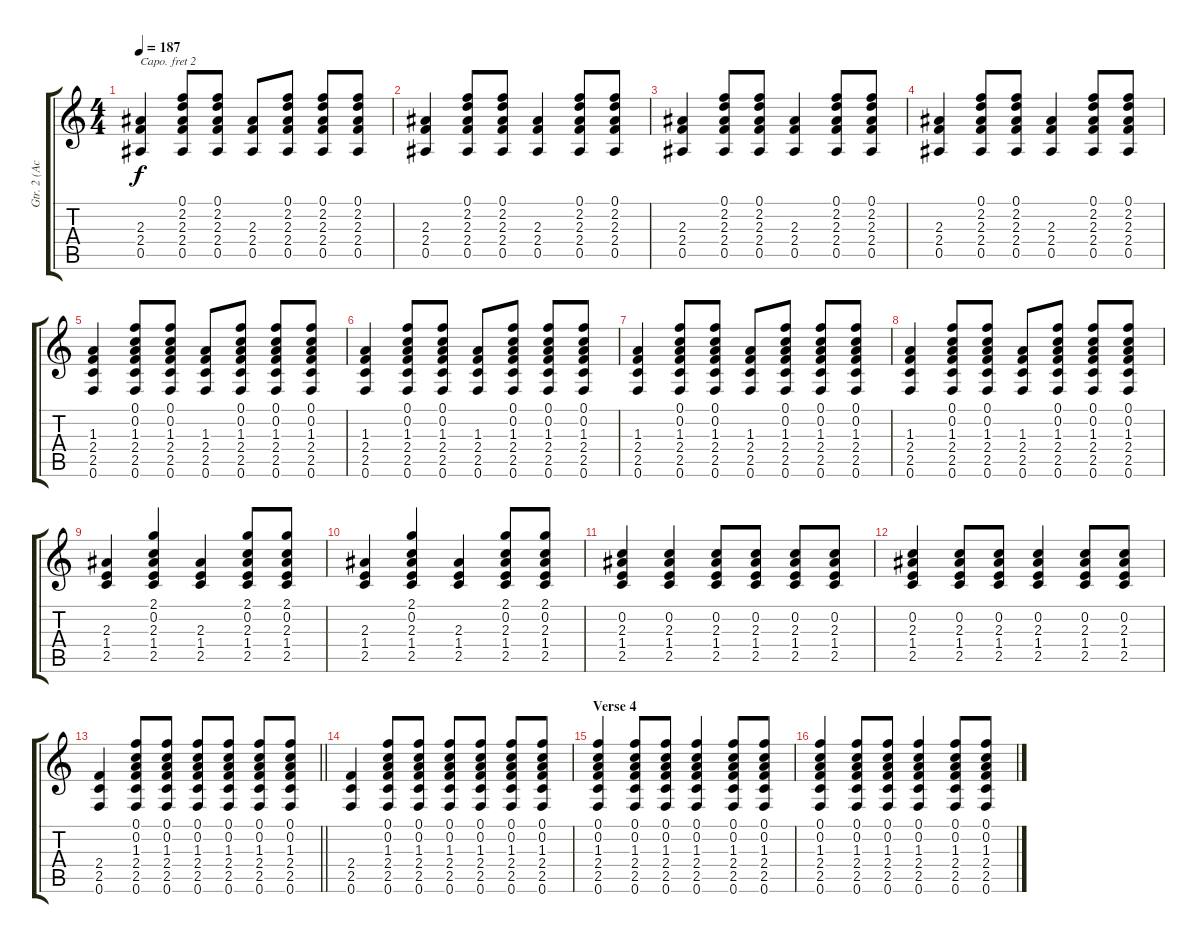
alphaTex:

\track ("Gtr. 2 (Acoustic)" "Gtr. 2 (Ac") {instrument acousticguitarnylon}
\staff {score tabs}
\capo 2
\tuning (Eb4 Bb3 Gb3 Db3 Ab2 Eb2) {hide}
\ts (4 4)
\tempo 187
\clef g2
\ks c
(2.3 2.4 0.5).4{dy f} (0.1 2.2 2.3 2.4 0.5).8 (0.1 2.2 2.3 2.4 0.5).8 (2.3 2.4 0.5).8 (0.1 2.2 2.3 2.4 0.5).8 (0.1 2.2 2.3 2.4 0.5).8 (0.1 2.2 2.3 2.4 0.5).8 |
(2.3 2.4 0.5).4 (0.1 2.2 2.3 2.4 0.5).8 (0.1 2.2 2.3 2.4 0.5).8 (2.3 2.4 0.5).4 (0.1 2.2 2.3 2.4 0.5).8 (0.1 2.2 2.3 2.4 0.5).8 |
(2.3 2.4 0.5).4 (0.1 2.2 2.3 2.4 0.5).8 (0.1 2.2 2.3 2.4 0.5).8 (2.3 2.4 0.5).4 (0.1 2.2 2.3 2.4 0.5).8 (0.1 2.2 2.3 2.4 0.5).8 |
(2.3 2.4 0.5).4 (0.1 2.2 2.3 2.4 0.5).8 (0.1 2.2 2.3 2.4 0.5).8 (2.3 2.4 0.5).4 (0.1 2.2 2.3 2.4 0.5).8 (0.1 2.2 2.3 2.4 0.5).8 |
(1.3 2.4 2.5 0.6).4 (0.1 0.2 1.3 2.4 2.5 0.6).8 (0.1 0.2 1.3 2.4 2.5 0.6).8 (1.3 2.4 2.5 0.6).8 (0.1 0.2 1.3 2.4 2.5 0.6).8 (0.1 0.2 1.3 2.4 2.5 0.6).8 (0.1 0.2 1.3 2.4 2.5 0.6).8 |
(1.3 2.4 2.5 0.6).4 (0.1 0.2 1.3 2.4 2.5 0.6).8 (0.1 0.2 1.3 2.4 2.5 0.6).8 (1.3 2.4 2.5 0.6).8 (0.1 0.2 1.3 2.4 2.5 0.6).8 (0.1 0.2 1.3 2.4 2.5 0.6).8 (0.1 0.2 1.3 2.4 2.5 0.6).8 |
(1.3 2.4 2.5 0.6).4 (0.1 0.2 1.3 2.4 2.5 0.6).8 (0.1 0.2 1.3 2.4 2.5 0.6).8 (1.3 2.4 2.5 0.6).8 (0.1 0.2 1.3 2.4 2.5 0.6).8 (0.1 0.2 1.3 2.4 2.5 0.6).8 (0.1 0.2 1.3 2.4 2.5 0.6).8 |
(1.3 2.4 2.5 0.6).4 (0.1 0.2 1.3 2.4 2.5 0.6).8 (0.1 0.2 1.3 2.4 2.5 0.6).8 (1.3 2.4 2.5 0.6).8 (0.1 0.2 1.3 2.4 2.5 0.6).8 (0.1 0.2 1.3 2.4 2.5 0.6).8 (0.1 0.2 1.3 2.4 2.5 0.6).8 |
(2.3 1.4 2.5).4 (2.1 0.2 2.3 1.4 2.5).4 (2.3 1.4 2.5).4 (2.1 0.2 2.3 1.4 2.5).8 (2.1 0.2 2.3 1.4 2.5).8 |
(2.3 1.4 2.5).4 (2.1 0.2 2.3 1.4 2.5).4 (2.3 1.4 2.5).4 (2.1 0.2 2.3 1.4 2.5).8 (2.1 0.2 2.3 1.4 2.5).8 |
(0.2 2.3 1.4 2.5).4 (0.2 2.3 1.4 2.5).4 (0.2 2.3 1.4 2.5).8 (0.2 2.3 1.4 2.5).8 (0.2 2.3 1.4 2.5).8 (0.2 2.3 1.4 2.5).8 |
(0.2 2.3 1.4 2.5).4 (0.2 2.3 1.4 2.5).8 (0.2 2.3 1.4 2.5).8 (0.2 2.3 1.4 2.5).4 (0.2 2.3 1.4 2.5).8 (0.2 2.3 1.4 2.5).8 |
\barLineRight lightlight
(2.4 2.5 0.6).4 (0.1 0.2 1.3 2.4 2.5 0.6).8 (0.1 0.2 1.3 2.4 2.5 0.6).8 (0.1 0.2 1.3 2.4 2.5 0.6).8 (0.1 0.2 1.3 2.4 2.5 0.6).8 (0.1 0.2 1.3 2.4 2.5 0.6).8 (0.1 0.2 1.3 2.4 2.5 0.6).8 |
(2.4 2.5 0.6).4 (0.1 0.2 1.3 2.4 2.5 0.6).8 (0.1 0.2 1.3 2.4 2.5 0.6).8 (0.1 0.2 1.3 2.4 2.5 0.6).8 (0.1 0.2 1.3 2.4 2.5 0.6).8 (0.1 0.2 1.3 2.4 2.5 0.6).8 (0.1 0.2 1.3 2.4 2.5 0.6).8 |
\section ("" "Verse 4")
(0.1 0.2 1.3 2.4 2.5 0.6).4 (0.1 0.2 1.3 2.4 2.5 0.6).8 (0.1 0.2 1.3 2.4 2.5 0.6).8 (0.1 0.2 1.3 2.4 2.5 0.6).4 (0.1 0.2 1.3 2.4 2.5 0.6).8 (0.1 0.2 1.3 2.4 2.5 0.6).8 |
(0.1 0.2 1.3 2.4 2.5 0.6).4 (0.1 0.2 1.3 2.4 2.5 0.6).8 (0.1 0.2 1.3 2.4 2.5 0.6).8 (0.1 0.2 1.3 2.4 2.5 0.6).4 (0.1 0.2 1.3 2.4 2.5 0.6).8 (0.1 0.2 1.3 2.4 2.5 0.6).8
